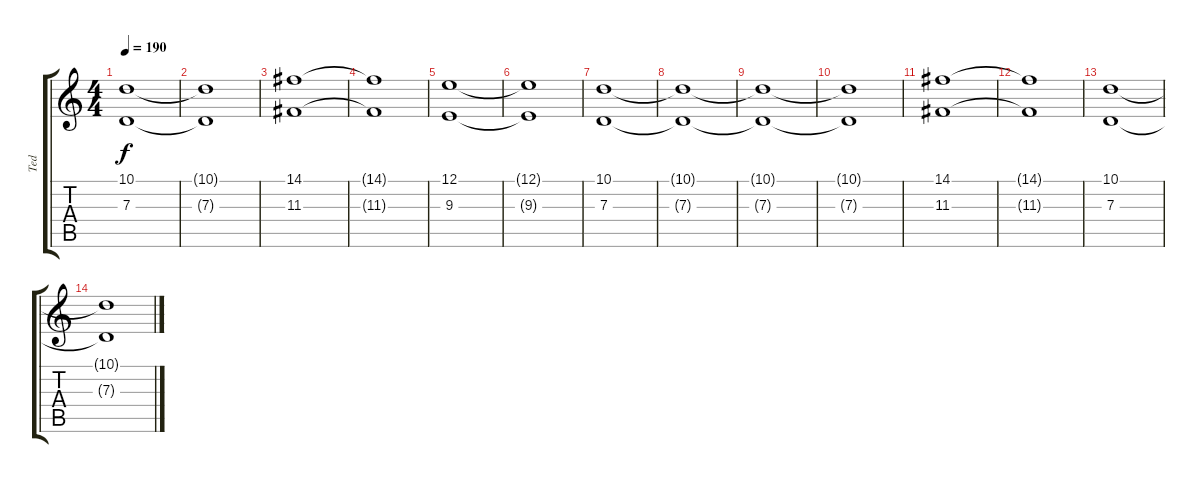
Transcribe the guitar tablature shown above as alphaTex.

\track ("Ted" "Ted") {instrument stringensemble1}
\staff {score tabs}
\tuning (E4 B3 G3 D3 A2 E2) {hide}
\ts (4 4)
\tempo 190
\clef g2
\ks c
(10.1 7.3).1{dy f} |
(10.1{t} 7.3{t}).1 |
(14.1 11.3).1 |
(14.1{t} 11.3{t}).1 |
(12.1 9.3).1 |
(12.1{t} 9.3{t}).1 |
(10.1 7.3).1 |
(10.1{t} 7.3{t}).1 |
(10.1{t} 7.3{t}).1 |
(10.1{t} 7.3{t}).1 |
(14.1 11.3).1 |
(14.1{t} 11.3{t}).1 |
(10.1 7.3).1 |
(10.1{t} 7.3{t}).1
